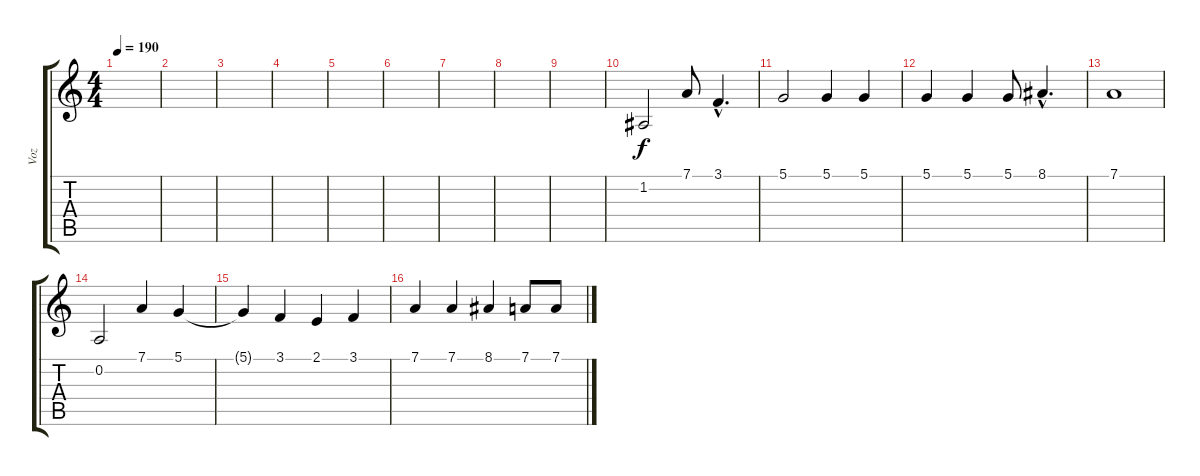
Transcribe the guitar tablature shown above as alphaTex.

\track ("Voz" "Voz") {instrument viola}
\staff {score tabs}
\tuning (D4 A3 F3 C3 G2 D2) {hide}
\ts (4 4)
\tempo 190
\clef g2
\ks c
|
|
|
|
|
|
|
|
|
1.2.2 7.1.8 3.1{hac}.4{d} |
5.1.2 5.1.4 5.1.4 |
5.1.4 5.1.4 5.1.8 8.1{hac}.4{d} |
7.1.1 |
0.2.2 7.1.4 5.1.4 |
5.1{t}.4 3.1.4 2.1.4 3.1.4 |
7.1.4 7.1.4 8.1.4 7.1.8 7.1.8
